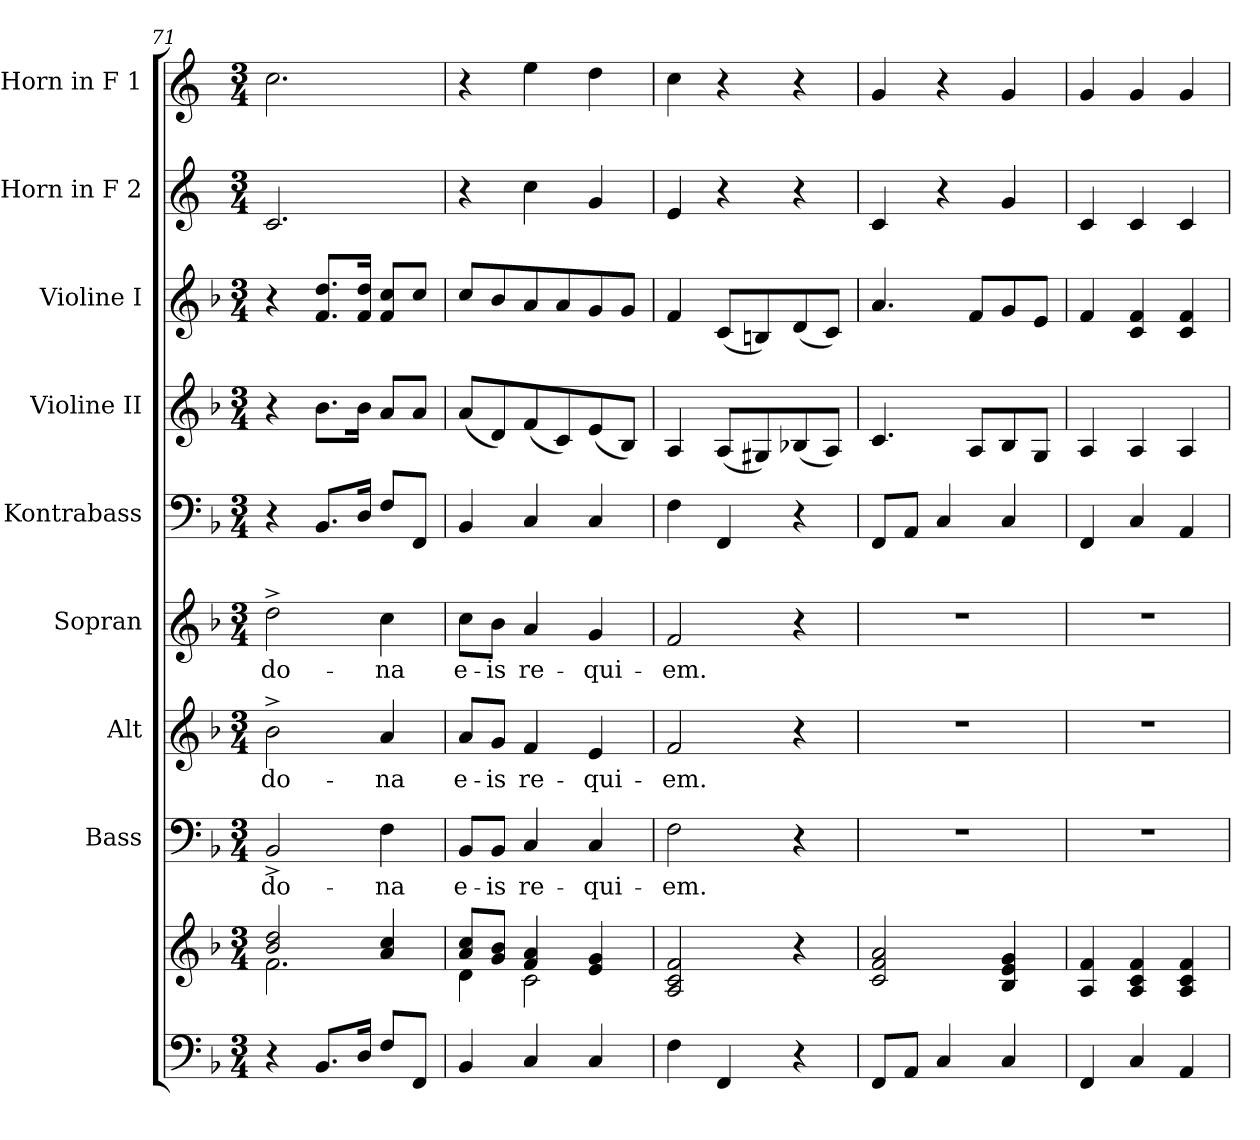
**kern	**kern	**kern	**text	**kern	**text	**kern	**text	**kern	**kern	**kern	**kern	**kern
*part9	*part9	*part8	*part8	*part7	*part7	*part6	*part6	*part5	*part4	*part3	*part2	*part1
*staff10	*staff9	*staff8	*staff8	*staff7	*staff7	*staff6	*staff6	*staff5	*staff4	*staff3	*staff2	*staff1
*	*	*I"Bass	*	*I"Alt	*	*I"Sopran	*	*I"Kontrabass	*I"Violine II	*I"Violine I	*I"Horn in F 2	*I"Horn in F 1
*	*	*I'B.	*	*I'A.	*	*I'S.	*	*I'Kb.	*I'Vl. II	*I'Vl. I	*I'Hrn. F 2	*I'Hrn. F 1
!!LO:PB:g=z
*clefF4	*clefG2	*clefF4	*	*clefG2	*	*clefG2	*	*clefF4	*clefG2	*clefG2	*clefG2	*clefG2
*	*	*	*	*	*	*	*	*ITrd7c12	*	*	*ITrd4c7	*ITrd4c7
*k[b-]	*k[b-]	*k[b-]	*	*k[b-]	*	*k[b-]	*	*k[b-]	*k[b-]	*k[b-]	*k[b-]	*k[b-]
*F:	*F:	*F:	*	*F:	*	*F:	*	*F:	*F:	*F:	*F:	*F:
*M3/4	*M3/4	*M3/4	*	*M3/4	*	*M3/4	*	*M3/4	*M3/4	*M3/4	*M3/4	*M3/4
=71	=71	=71	=71	=71	=71	=71	=71	=71	=71	=71	=71	=71
*	*^	*	*	*	*	*	*	*	*	*	*	*
!	!	!	!	!LO:LY:b	!	!LO:LY:b	!	!LO:LY:b	!	!	!	!	!
4r	2b-/ 2dd/	2.f\	2BB-^</	do-	2b-^>\	do-	2dd^>\	do-	4r	4r	4r	2.F/	2.f\
8.BB-/L	.	.	.	.	.	.	.	.	8.BBB-/L	8.b-\L	8.f/ 8.dd/L	.	.
16D/Jk	.	.	.	.	.	.	.	.	16DD/Jk	16b-\Jk	16f/ 16dd/Jk	.	.
!	!	!	!	!LO:LY:b	!	!LO:LY:b	!	!LO:LY:b	!	!	!	!	!
8F/L	4a/ 4cc/	.	4F\	-na	4a/	-na	4cc\	-na	8FF/L	8a/L	8f/ 8cc/L	.	.
8FF/J	.	.	.	.	.	.	.	.	8FFF/J	8a/J	8cc/J	.	.
=72	=72	=72	=72	=72	=72	=72	=72	=72	=72	=72	=72	=72	=72
!	!	!	!	!LO:LY:b	!	!LO:LY:b	!	!LO:LY:b	!	!	!	!	!
4BB-/	8a/ 8cc/L	4d\	8BB-/L	e-	8a/L	e-	8cc\L	e-	4BBB-/	(<8a/L	8cc/L	4r	4r
!	!	!	!	!LO:LY:b	!	!LO:LY:b	!	!LO:LY:b	!	!	!	!	!
.	8g/ 8b-/J	.	8BB-/J	-is	8g/J	-is	8b-\J	-is	.	8d/)	8b-/	.	.
!	!	!	!	!LO:LY:b	!	!LO:LY:b	!	!LO:LY:b	!	!	!	!	!
4C/	4f/ 4a/	2c\	4C/	re-	4f/	re-	4a/	re-	4CC/	(<8f/	8a/	4f\	4a\
.	.	.	.	.	.	.	.	.	.	8c/)	8a/	.	.
!	!	!	!	!LO:LY:b	!	!LO:LY:b	!	!LO:LY:b	!	!	!	!	!
4C/	4e/ 4g/	.	4C/	-qui-	4e/	-qui-	4g/	-qui-	4CC/	(<8e/	8g/	4c/	4g\
.	.	.	.	.	.	.	.	.	.	8B-/J)	8g/J	.	.
*	*v	*v	*	*	*	*	*	*	*	*	*	*	*
=73	=73	=73	=73	=73	=73	=73	=73	=73	=73	=73	=73	=73
!	!	!	!LO:LY:b	!	!LO:LY:b	!	!LO:LY:b	!	!	!	!	!
4F\	2A/ 2c/ 2f/	2F\	-em.	2f/	-em.	2f/	-em.	4FF\	4A/	4f/	4A/	4f\
4FF/	.	.	.	.	.	.	.	4FFF/	(<8A/L	(<8c/L	4r	4r
.	.	.	.	.	.	.	.	.	8G#X/)	8Bn/)	.	.
4r	4r	4r	.	4r	.	4r	.	4r	(<8B-X/	(<8d/	4r	4r
.	.	.	.	.	.	.	.	.	8A/J)	8c/J)	.	.
=74	=74	=74	=74	=74	=74	=74	=74	=74	=74	=74	=74	=74
8FF/L	2c/ 2f/ 2a/	2.r	.	2.r	.	2.r	.	8FFF/L	4.c/	4.a/	4F/	4c/
8AA/J	.	.	.	.	.	.	.	8AAA/J	.	.	.	.
4C/	.	.	.	.	.	.	.	4CC/	.	.	4r	4r
.	.	.	.	.	.	.	.	.	8A/L	8f/L	.	.
4C/	4B-/ 4e/ 4g/	.	.	.	.	.	.	4CC/	8B-/	8g/	4c/	4c/
.	.	.	.	.	.	.	.	.	8G/J	8e/J	.	.
=75	=75	=75	=75	=75	=75	=75	=75	=75	=75	=75	=75	=75
4FF/	4A/ 4f/	2.r	.	2.r	.	2.r	.	4FFF/	4A/	4f/	4F/	4c/
4C/	4A/ 4c/ 4f/	.	.	.	.	.	.	4CC/	4A/	4c/ 4f/	4F/	4c/
4AA/	4A/ 4c/ 4f/	.	.	.	.	.	.	4AAA/	4A/	4c/ 4f/	4F/	4c/
=	=	=	=	=	=	=	=	=	=	=	=	=
*-	*-	*-	*-	*-	*-	*-	*-	*-	*-	*-	*-	*-
